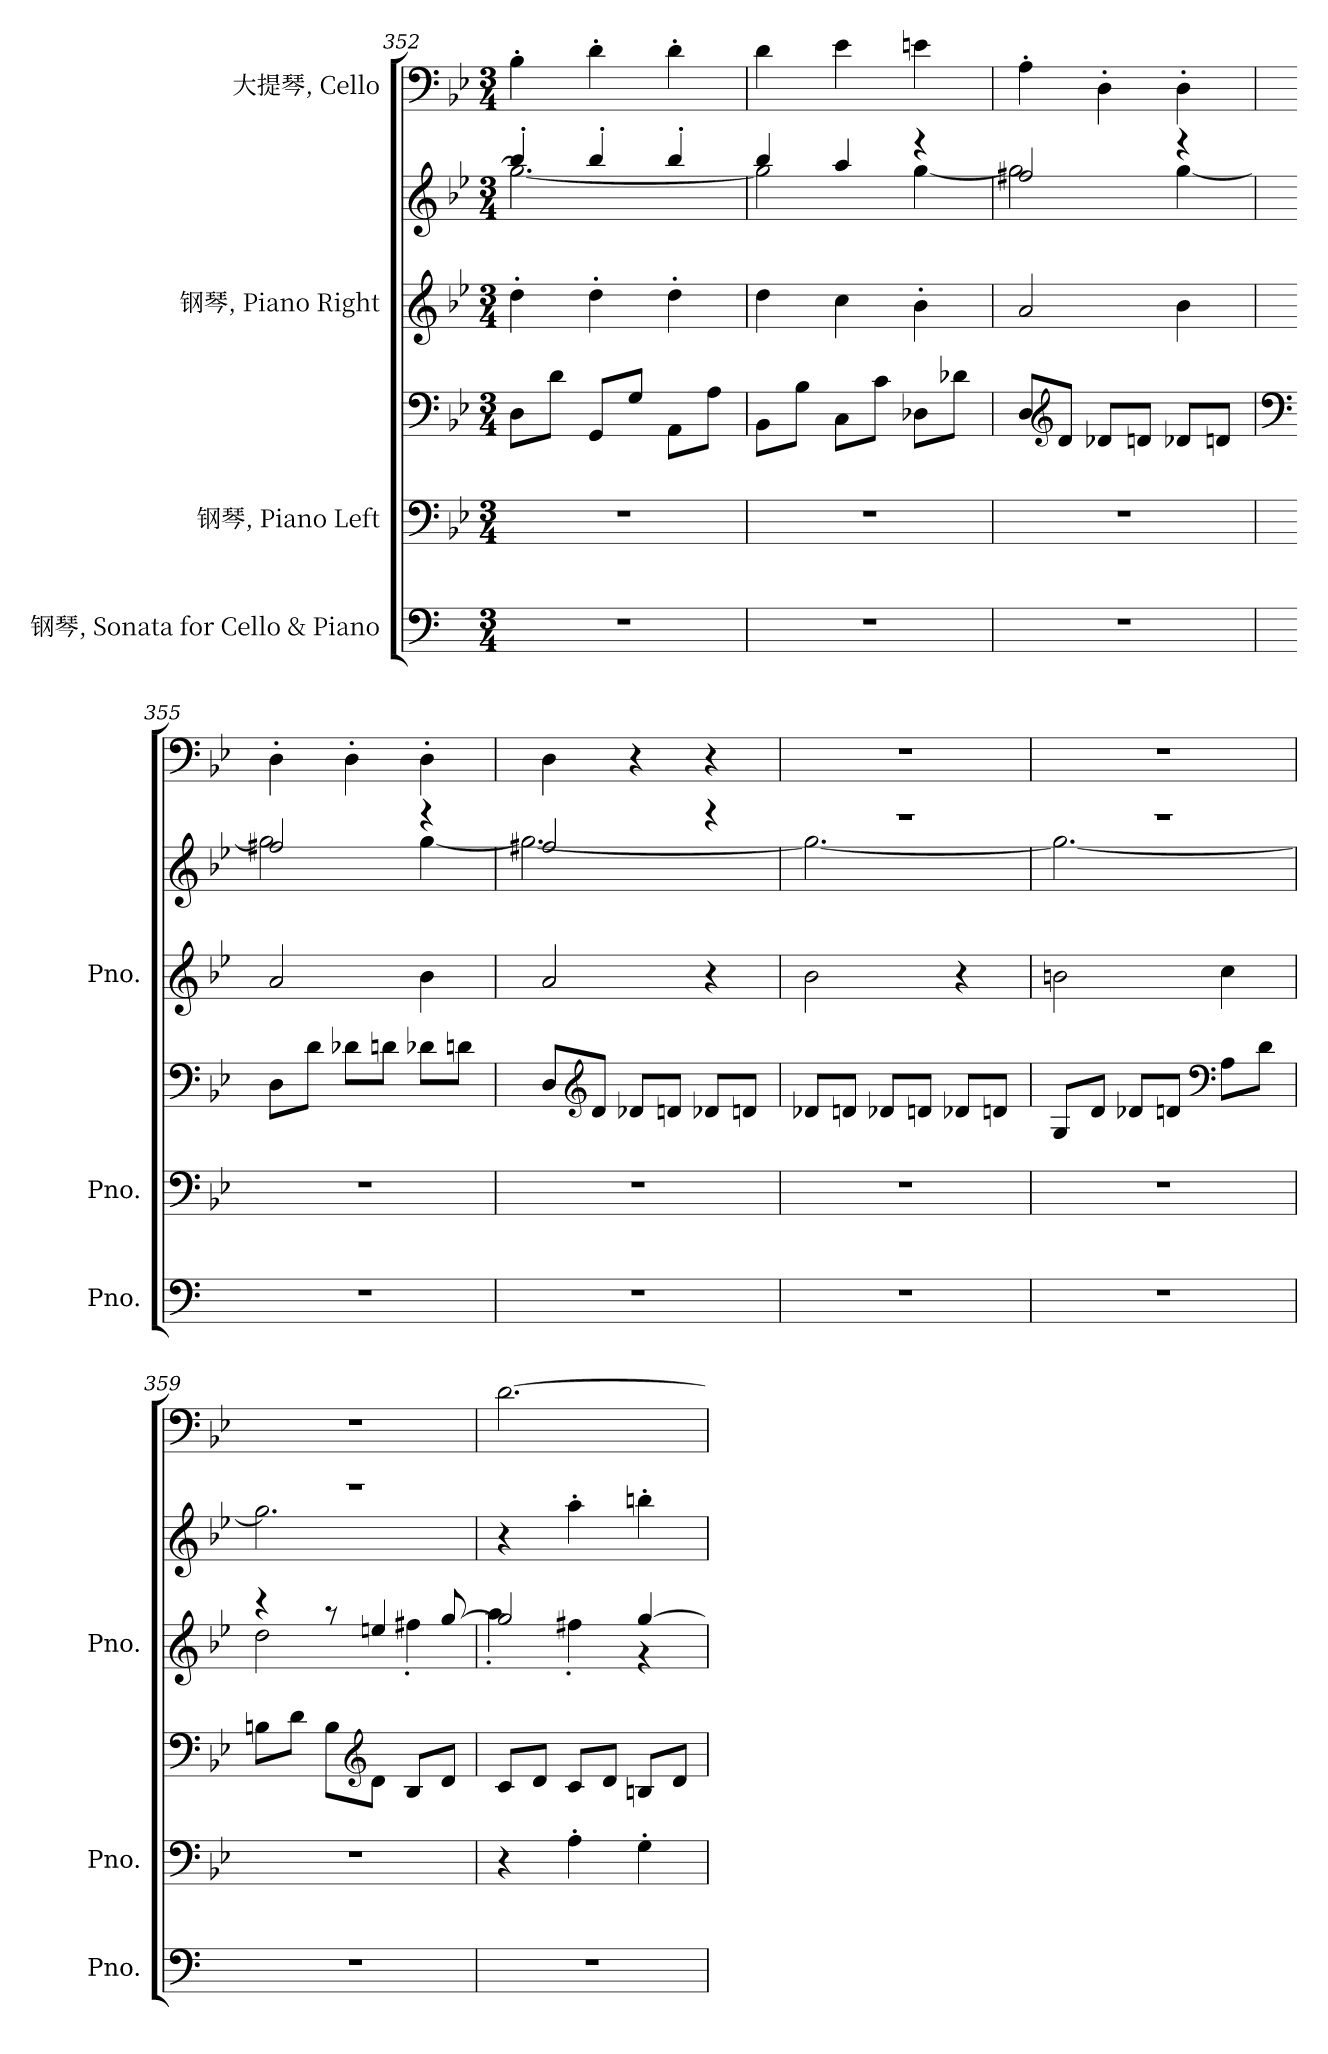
**kern	**kern	**kern	**kern	**kern	**kern
*part4	*part3	*part3	*part2	*part2	*part1
*staff6	*staff5	*staff4	*staff3	*staff2	*staff1
*I"钢琴, Sonata for Cello &amp; Piano	*I"钢琴, Piano Left	*	*I"钢琴, Piano Right	*	*I"大提琴, Cello
*I'Pno.	*I'Pno.	*	*I'Pno.	*	*
!!LO:LB:g=z
*clefF4	*clefF4	*clefF4	*clefG2	*clefG2	*clefF4
*k[]	*k[b-e-]	*k[b-e-]	*k[b-e-]	*k[b-e-]	*k[b-e-]
*M3/4	*M3/4	*M3/4	*M3/4	*M3/4	*M3/4
=352	=352	=352	=352	=352	=352
*	*	*	*	*^	*
2.r	2.r	8D\L	4dd'\	4bb-'/	2.gg\_	4B-'\
.	.	8d\J	.	.	.	.
.	.	8GG/L	4dd'\	4bb-'/	.	4d'\
.	.	8G/J	.	.	.	.
.	.	8AA\L	4dd'\	4bb-'/	.	4d'\
.	.	8A\J	.	.	.	.
=353	=353	=353	=353	=353	=353	=353
2.r	2.r	8BB-\L	4dd\	4bb-/	2gg\]	4d\
.	.	8B-\J	.	.	.	.
.	.	8C\L	4cc\	4aa/	.	4e-\
.	.	8c\J	.	.	.	.
.	.	8D-X\L	4b-'\	4r	[4gg\	4en\
.	.	8d-X\J	.	.	.	.
=354	=354	=354	=354	=354	=354	=354
2.r	2.r	8D/L	2a/	2ff#X/	2gg\]	4A'\
*	*	*clefG2	*	*	*	*
.	.	8d/J	.	.	.	.
.	.	8d-X/L	.	.	.	4D'\
.	.	8dn/J	.	.	.	.
.	.	8d-X/L	4b-\	4r	[4gg\	4D'\
.	.	8dn/J	.	.	.	.
=355	=355	=355	=355	=355	=355	=355
*	*	*clefF4	*	*	*	*
2.r	2.r	8D\L	2a/	2ff#X/	2gg\]	4D'\
.	.	8d\J	.	.	.	.
.	.	8d-X\L	.	.	.	4D'\
.	.	8dn\J	.	.	.	.
.	.	8d-X\L	4b-\	4r	[4gg\	4D'\
.	.	8dn\J	.	.	.	.
!!LO:PB:g=z
=356	=356	=356	=356	=356	=356	=356
2.r	2.r	8D/L	2a/	2ff#X/	2.gg\_	4D\
*	*	*clefG2	*	*	*	*
.	.	8d/J	.	.	.	.
.	.	8d-X/L	.	.	.	4r
.	.	8dn/J	.	.	.	.
.	.	8d-X/L	4r	4r	.	4r
.	.	8dn/J	.	.	.	.
=357	=357	=357	=357	=357	=357	=357
2.r	2.r	8d-X/L	2b-\	2.r	2.gg\_	2.r
.	.	8dn/J	.	.	.	.
.	.	8d-X/L	.	.	.	.
.	.	8dn/J	.	.	.	.
.	.	8d-X/L	4r	.	.	.
.	.	8dn/J	.	.	.	.
=358	=358	=358	=358	=358	=358	=358
2.r	2.r	8G/L	2bn\	2.r	2.gg\_	2.r
.	.	8d/J	.	.	.	.
.	.	8d-X/L	.	.	.	.
.	.	8dn/J	.	.	.	.
*	*	*clefF4	*	*	*	*
.	.	8A\L	4cc\	.	.	.
.	.	8d\J	.	.	.	.
=359	=359	=359	=359	=359	=359	=359
*	*	*	*^	*	*	*
2.r	2.r	8Bn\L	4r	2dd\	2.r	2.gg\]	2.r
.	.	8d\J	.	.	.	.	.
.	.	8B\L	8r	.	.	.	.
*	*	*clefG2	*	*	*	*	*
.	.	8d\J	4een/	.	.	.	.
.	.	8B/L	.	4ff#X'\	.	.	.
.	.	8d/J	[8gg/	.	.	.	.
*	*	*	*	*	*v	*v	*
!!LO:LB:g=z
=360	=360	=360	=360	=360	=360	=360
2.r	4r	8c/L	2gg/]	4aa'\	4r	[2.d\
.	.	8d/J	.	.	.	.
.	4A'\	8c/L	.	4ff#X'\	4aa'\	.
.	.	8d/J	.	.	.	.
.	4G'\	8Bn/L	[4gg/	4r	4bbn'\	.
.	.	8d/J	.	.	.	.
*	*	*	*v	*v	*	*
=	=	=	=	=	=
*-	*-	*-	*-	*-	*-
